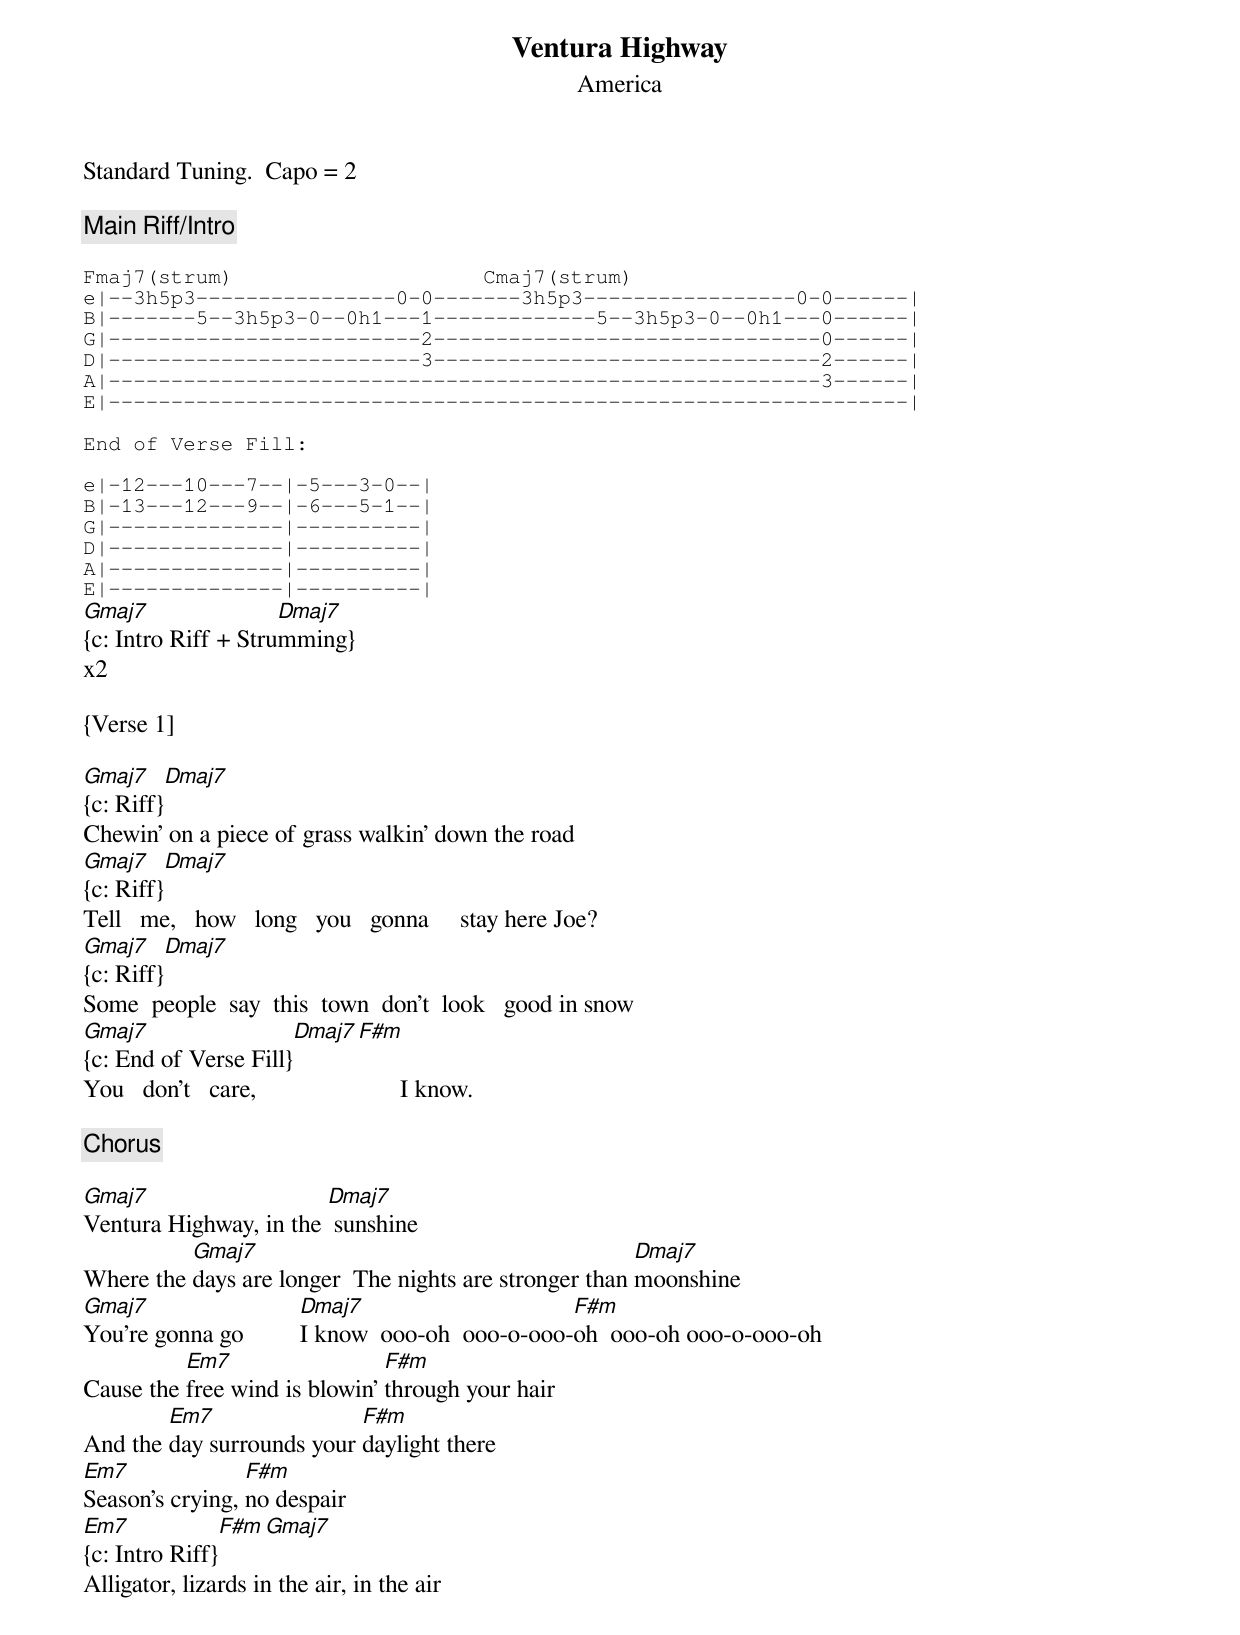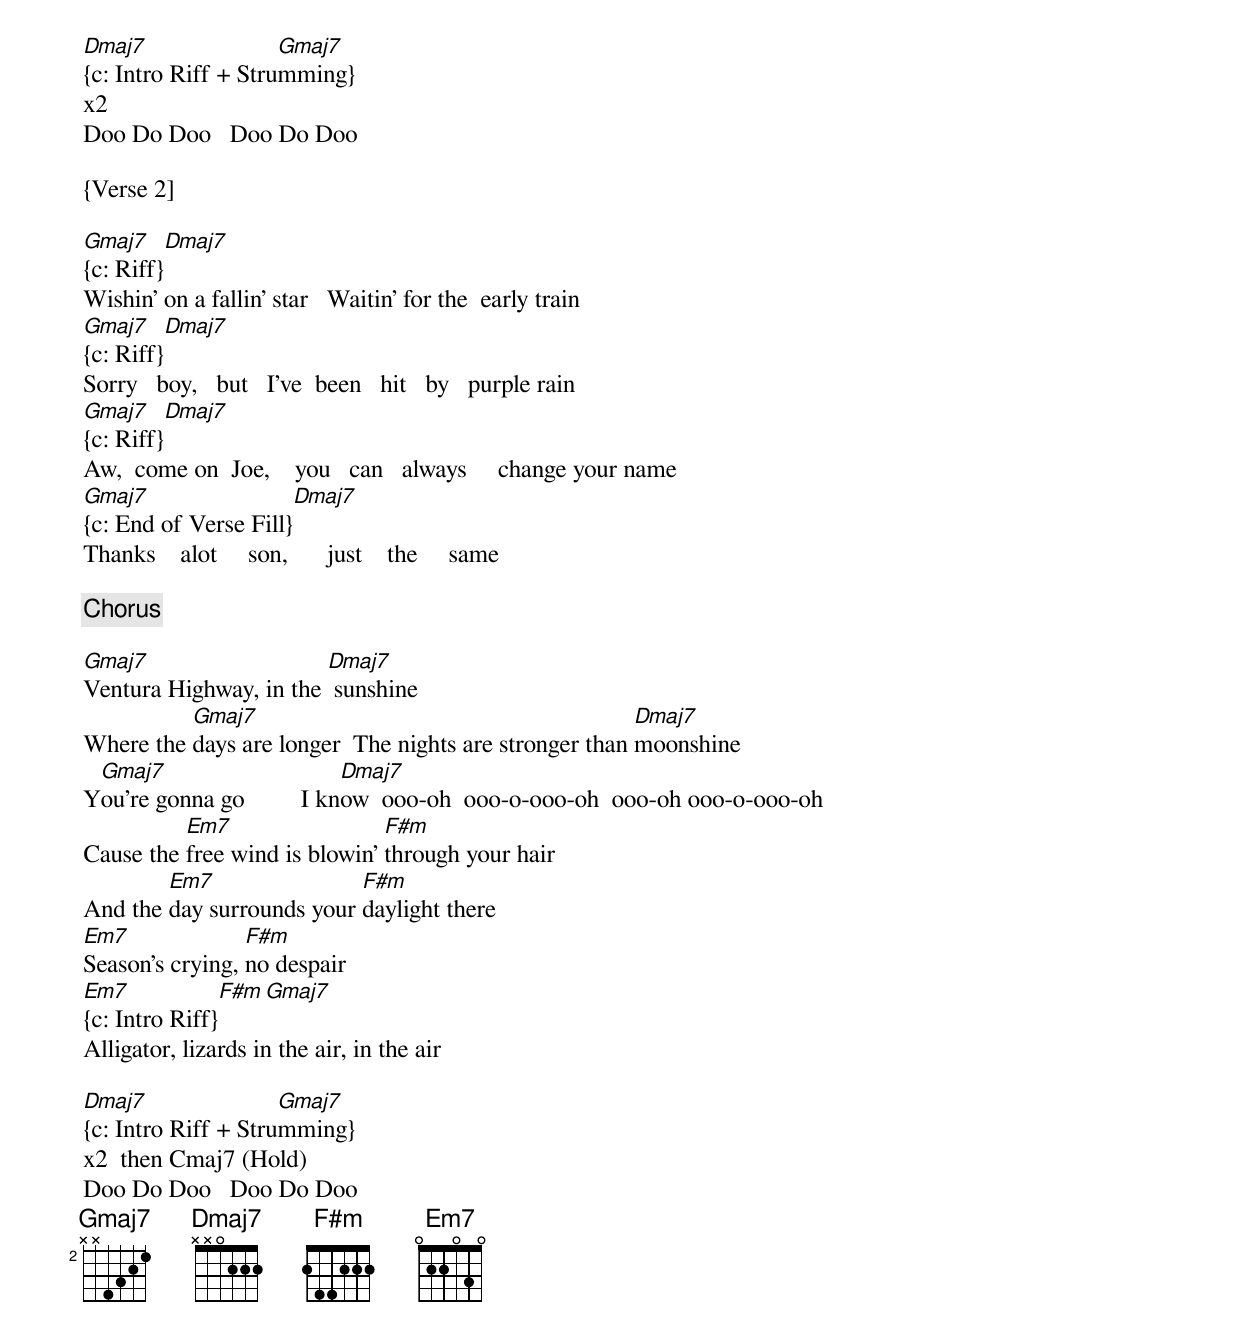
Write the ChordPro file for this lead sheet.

{t: Ventura Highway}
{st: America}


Standard Tuning.  Capo = 2

{c: Main Riff/Intro}

{sot}
Fmaj7(strum)                    Cmaj7(strum)
e|--3h5p3----------------0-0-------3h5p3-----------------0-0------|
B|-------5--3h5p3-0--0h1---1-------------5--3h5p3-0--0h1---0------|
G|-------------------------2-------------------------------0------|
D|-------------------------3-------------------------------2------|
A|---------------------------------------------------------3------|
E|----------------------------------------------------------------|

End of Verse Fill:

e|-12---10---7--|-5---3-0--|
B|-13---12---9--|-6---5-1--|
G|--------------|----------|
D|--------------|----------|
A|--------------|----------|
E|--------------|----------|
{eot}
[Gmaj7]{c: Intro Riff + Stru[Dmaj7]mming}
x2

{Verse 1]

[Gmaj7]{c: Riff}[Dmaj7]
Chewin' on a piece of grass walkin' down the road
[Gmaj7]{c: Riff}[Dmaj7]
Tell   me,   how   long   you   gonna     stay here Joe?
[Gmaj7]{c: Riff}[Dmaj7]
Some  people  say  this  town  don't  look   good in snow
[Gmaj7]{c: End of Verse Fill}[Dmaj7][F#m]
You   don't   care,                       I know.

{c: Chorus}

[Gmaj7]Ventura Highway, in the [Dmaj7] sunshine
Where the [Gmaj7]days are longer  The nights are stronger than [Dmaj7]moonshine
[Gmaj7]You're gonna go         [Dmaj7]I know  ooo-oh  ooo-o-ooo-[F#m]oh  ooo-oh ooo-o-ooo-oh
Cause the [Em7]free wind is blowin' [F#m]through your hair
And the [Em7]day surrounds your [F#m]daylight there
[Em7]Season's crying, [F#m]no despair
[Em7]{c: Intro Riff}[F#m][Gmaj7]
Alligator, lizards in the air, in the air

[Dmaj7]{c: Intro Riff + Stru[Gmaj7]mming}
x2
Doo Do Doo   Doo Do Doo

{Verse 2]

[Gmaj7]{c: Riff}[Dmaj7]
Wishin' on a fallin' star   Waitin' for the  early train
[Gmaj7]{c: Riff}[Dmaj7]
Sorry   boy,   but   I've  been   hit   by   purple rain
[Gmaj7]{c: Riff}[Dmaj7]
Aw,  come on  Joe,    you   can   always     change your name
[Gmaj7]{c: End of Verse Fill}[Dmaj7]
Thanks    alot     son,      just    the     same

{c: Chorus}

[Gmaj7]Ventura Highway, in the [Dmaj7] sunshine
Where the [Gmaj7]days are longer  The nights are stronger than [Dmaj7]moonshine
Y[Gmaj7]ou're gonna go         I kn[Dmaj7]ow  ooo-oh  ooo-o-ooo-oh  ooo-oh ooo-o-ooo-oh
Cause the [Em7]free wind is blowin' [F#m]through your hair
And the [Em7]day surrounds your [F#m]daylight there
[Em7]Season's crying, [F#m]no despair
[Em7]{c: Intro Riff}[F#m][Gmaj7]
Alligator, lizards in the air, in the air

[Dmaj7]{c: Intro Riff + Stru[Gmaj7]mming}
x2  then Cmaj7 (Hold)
Doo Do Doo   Doo Do Doo
